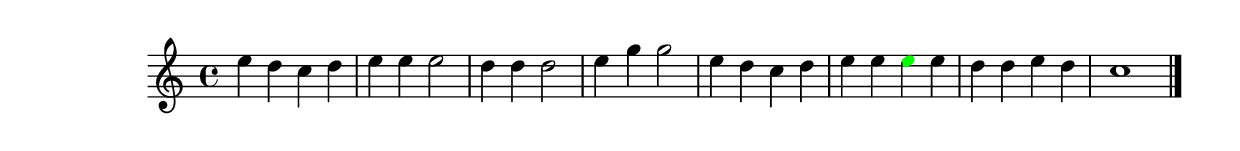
\version "2.18.2"
\language "english"

\header {
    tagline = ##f
}

\layout {}

\paper {}

\score {
    \new Score
    <<
        \new Staff
        {
            {   % measure
                \time 4/4
                \tweak color #black
                e''4
                \tweak color #black
                d''4
                \tweak color #black
                c''4
                \tweak color #black
                d''4
            }   % measure
            {   % measure
                \tweak color #black
                e''4
                \tweak color #black
                e''4
                \tweak color #black
                e''2
            }   % measure
            {   % measure
                \tweak color #black
                d''4
                \tweak color #black
                d''4
                \tweak color #black
                d''2
            }   % measure
            {   % measure
                \tweak color #black
                e''4
                \tweak color #black
                g''4
                \tweak color #black
                g''2
            }   % measure
            {   % measure
                \tweak color #black
                e''4
                \tweak color #black
                d''4
                \tweak color #black
                c''4
                \tweak color #black
                d''4
            }   % measure
            {   % measure
                \tweak color #black
                e''4
                \tweak color #black
                e''4
                \tweak color #green
                e''4
                e''4
            }   % measure
            {   % measure
                d''4
                d''4
                e''4
                d''4
            }   % measure
            {   % measure
                c''1
                \bar "|." %! SCORE1
            }   % measure
        }
    >>
}